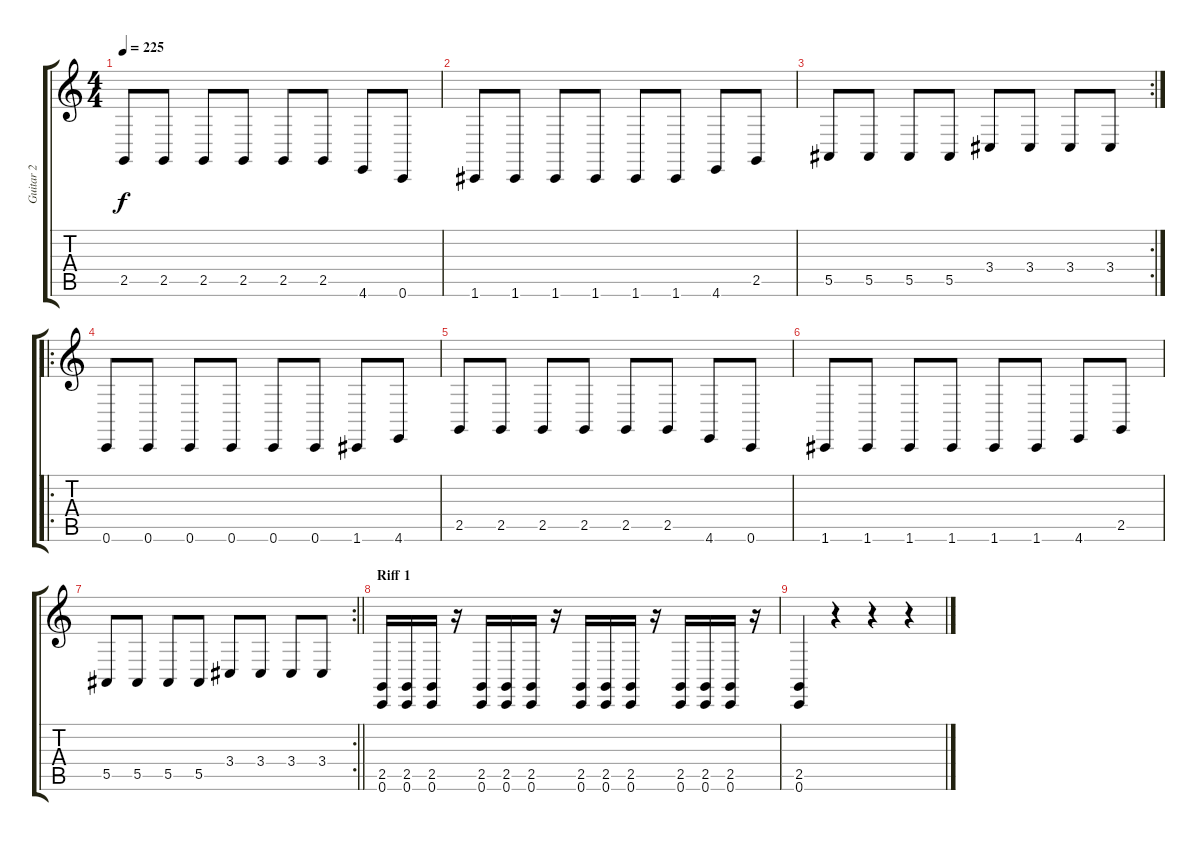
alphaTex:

\track ("Guitar 2" "Guitar 2") {instrument electricgrandpiano}
\staff {score tabs}
\tuning (C4 G3 Eb3 Bb2 F2 C2) {hide}
\ts (4 4)
\tempo 225
\clef g2
\ks c
2.5.8{dy f} 2.5.8 2.5.8 2.5.8 2.5.8 2.5.8 4.6.8 0.6.8 |
1.6.8 1.6.8 1.6.8 1.6.8 1.6.8 1.6.8 4.6.8 2.5.8 |
\rc 2
5.5.8 5.5.8 5.5.8 5.5.8 3.4.8 3.4.8 3.4.8 3.4.8 |
\ro
0.6.8 0.6.8 0.6.8 0.6.8 0.6.8 0.6.8 1.6.8 4.6.8 |
2.5.8 2.5.8 2.5.8 2.5.8 2.5.8 2.5.8 4.6.8 0.6.8 |
1.6.8 1.6.8 1.6.8 1.6.8 1.6.8 1.6.8 4.6.8 2.5.8 |
\rc 2
\barLineRight lightlight
5.5.8 5.5.8 5.5.8 5.5.8 3.4.8 3.4.8 3.4.8 3.4.8 |
\section ("" "Riff 1")
(2.5 0.6).16 (2.5 0.6).16 (2.5 0.6).16 r.16 (2.5 0.6).16 (2.5 0.6).16 (2.5 0.6).16 r.16 (2.5 0.6).16 (2.5 0.6).16 (2.5 0.6).16 r.16 (2.5 0.6).16 (2.5 0.6).16 (2.5 0.6).16 r.16 |
(2.5 0.6).4 r.4 r.4 r.4
